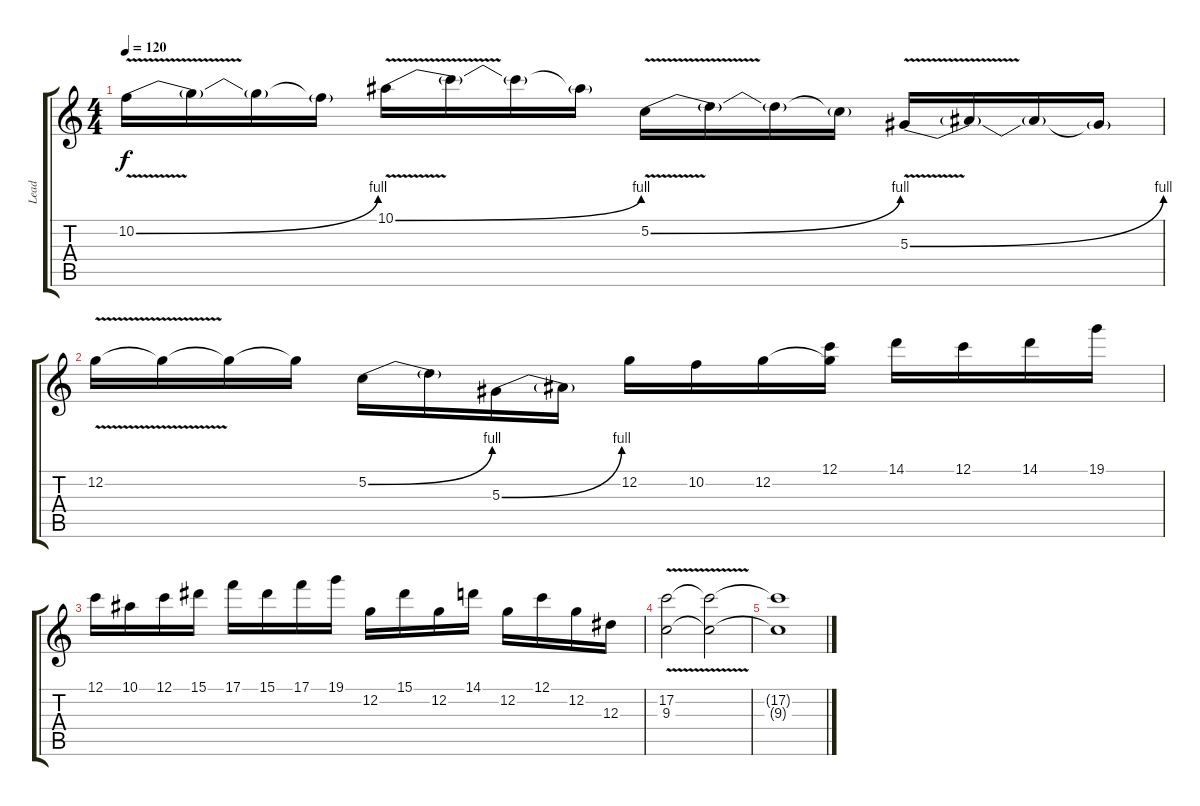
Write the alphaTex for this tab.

\track ("Lead" "Lead") {instrument distortionguitar}
\staff {score tabs}
\tuning (C4 G3 Eb3 Bb2 F2 C2) {hide}
\ts (4 4)
\tempo 120
\clef g2
\ks c
10.2{be (bend 0 0 60 4) v}.16{dy f} 10.2{t}.16 10.2{t}.16 10.2{t}.16 10.1{be (bend 0 0 60 4) v}.16 10.1{t}.16 10.1{t}.16 10.1{t}.16 5.2{be (bend 0 0 60 4) v}.16 5.2{t}.16 5.2{t}.16 5.2{t}.16 5.3{be (bend 0 0 60 4) v}.16 5.3{t}.16 5.3{t}.16 5.3{t}.16 |
12.2{v}.16 12.2{t}.16 12.2{t}.16 12.2{t}.16 5.2{be (bend 0 0 60 4)}.16 5.2{t}.16 5.3{be (bend 0 0 60 4)}.16 5.3{t}.16 12.2.16 10.2.16 12.2.16 (12.1 12.2{t}).16 14.1.16 12.1.16 14.1.16 19.1.16 |
12.1.16 10.1.16 12.1.16 15.1.16 17.1.16 15.1.16 17.1.16 19.1.16 12.2.16 15.1.16 12.2.16 14.1.16 12.2.16 12.1.16 12.2.16 12.3.16 |
(17.2{v} 9.3{v}).2 (17.2{t} 9.3{t}).2 |
(17.2{t} 9.3{t}).1
